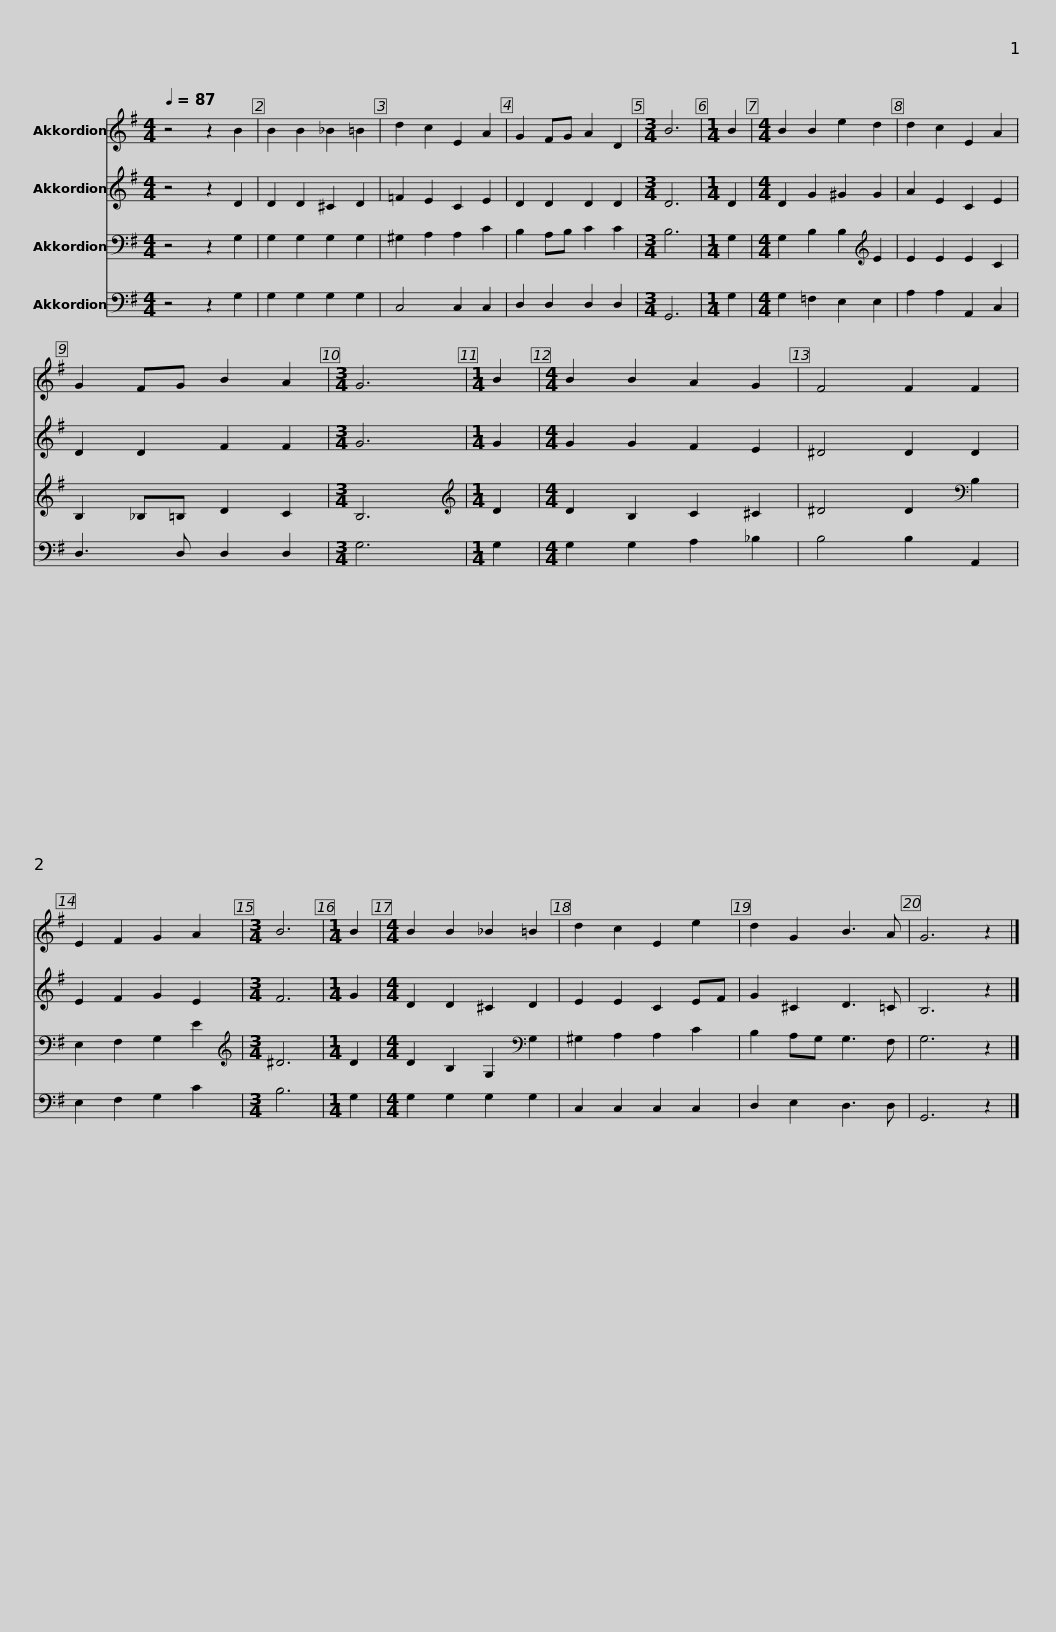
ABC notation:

X:1
%%score 1 2 3 4
L:1/8
Q:1/4=87
M:4/4
I:linebreak $
K:G
V:1 treble
V:2 treble
V:3 bass
V:4 bass
V:1
 z4 z2 B2 | B2 B2 _B2 =B2 | d2 c2 E2 A2 | G2 FG A2 D2 |[M:3/4] B6 | %5
[M:1/4] B2 |[M:4/4] B2 B2 e2 d2 | d2 c2 E2 A2 |$ G2 FG B2 A2 |[M:3/4] G6 | %10
[M:1/4] B2 |[M:4/4] B2 B2 A2 G2 | F4 F2 F2 | E2 F2 G2 A2 |[M:3/4] B6 | %15
[M:1/4] B2 |$[M:4/4] B2 B2 _B2 =B2 | d2 c2 E2 e2 | d2 G2 B3 A | G6 z2 |] %20
V:2
 z4 z2 D2 | D2 D2 ^C2 D2 | =F2 E2 C2 E2 | D2 D2 D2 D2 |[M:3/4] D6 | %5
[M:1/4] D2 |[M:4/4] D2 G2 ^G2 G2 | A2 E2 C2 E2 |$ D2 D2 F2 F2 |[M:3/4] G6 | %10
[M:1/4] G2 |[M:4/4] G2 G2 F2 E2 | ^D4 D2 D2 | E2 F2 G2 E2 |[M:3/4] F6 | %15
[M:1/4] G2 |$[M:4/4] D2 D2 ^C2 D2 | E2 E2 C2 EF | G2 ^C2 D3 =C | B,6 z2 |] %20
V:3
 z4 z2 G,2 | G,2 G,2 G,2 G,2 | ^G,2 A,2 A,2 C2 | B,2 A,B, C2 C2 |[M:3/4] B,6 | %5
[M:1/4] G,2 |[M:4/4] G,2 B,2 B,2[K:treble] E2 | E2 E2 E2 C2 |$ B,2 _B,=B, D2 C2 |[M:3/4] B,6 | %10
[M:1/4][K:treble] D2 |[M:4/4] D2 B,2 C2 ^C2 | ^D4 D2[K:bass] B,2 | E,2 F,2 G,2 E2 |[M:3/4][K:treble] ^D6 | %15
[M:1/4] D2 |$[M:4/4] D2 B,2 G,2[K:bass] G,2 | ^G,2 A,2 A,2 C2 | B,2 A,G, G,3 F, | G,6 z2 |] %20
V:4
 z4 z2 G,2 | G,2 G,2 G,2 G,2 | C,4 C,2 C,2 | D,2 D,2 D,2 D,2 |[M:3/4] G,,6 | %5
[M:1/4] G,2 |[M:4/4] G,2 =F,2 E,2 E,2 | A,2 A,2 A,,2 C,2 |$ D,3 D, D,2 D,2 |[M:3/4] G,6 | %10
[M:1/4] G,2 |[M:4/4] G,2 G,2 A,2 _B,2 | B,4 B,2 A,,2 | E,2 F,2 G,2 C2 |[M:3/4] B,6 | %15
[M:1/4] G,2 |$[M:4/4] G,2 G,2 G,2 G,2 | C,2 C,2 C,2 C,2 | D,2 E,2 D,3 D, | G,,6 z2 |] %20
